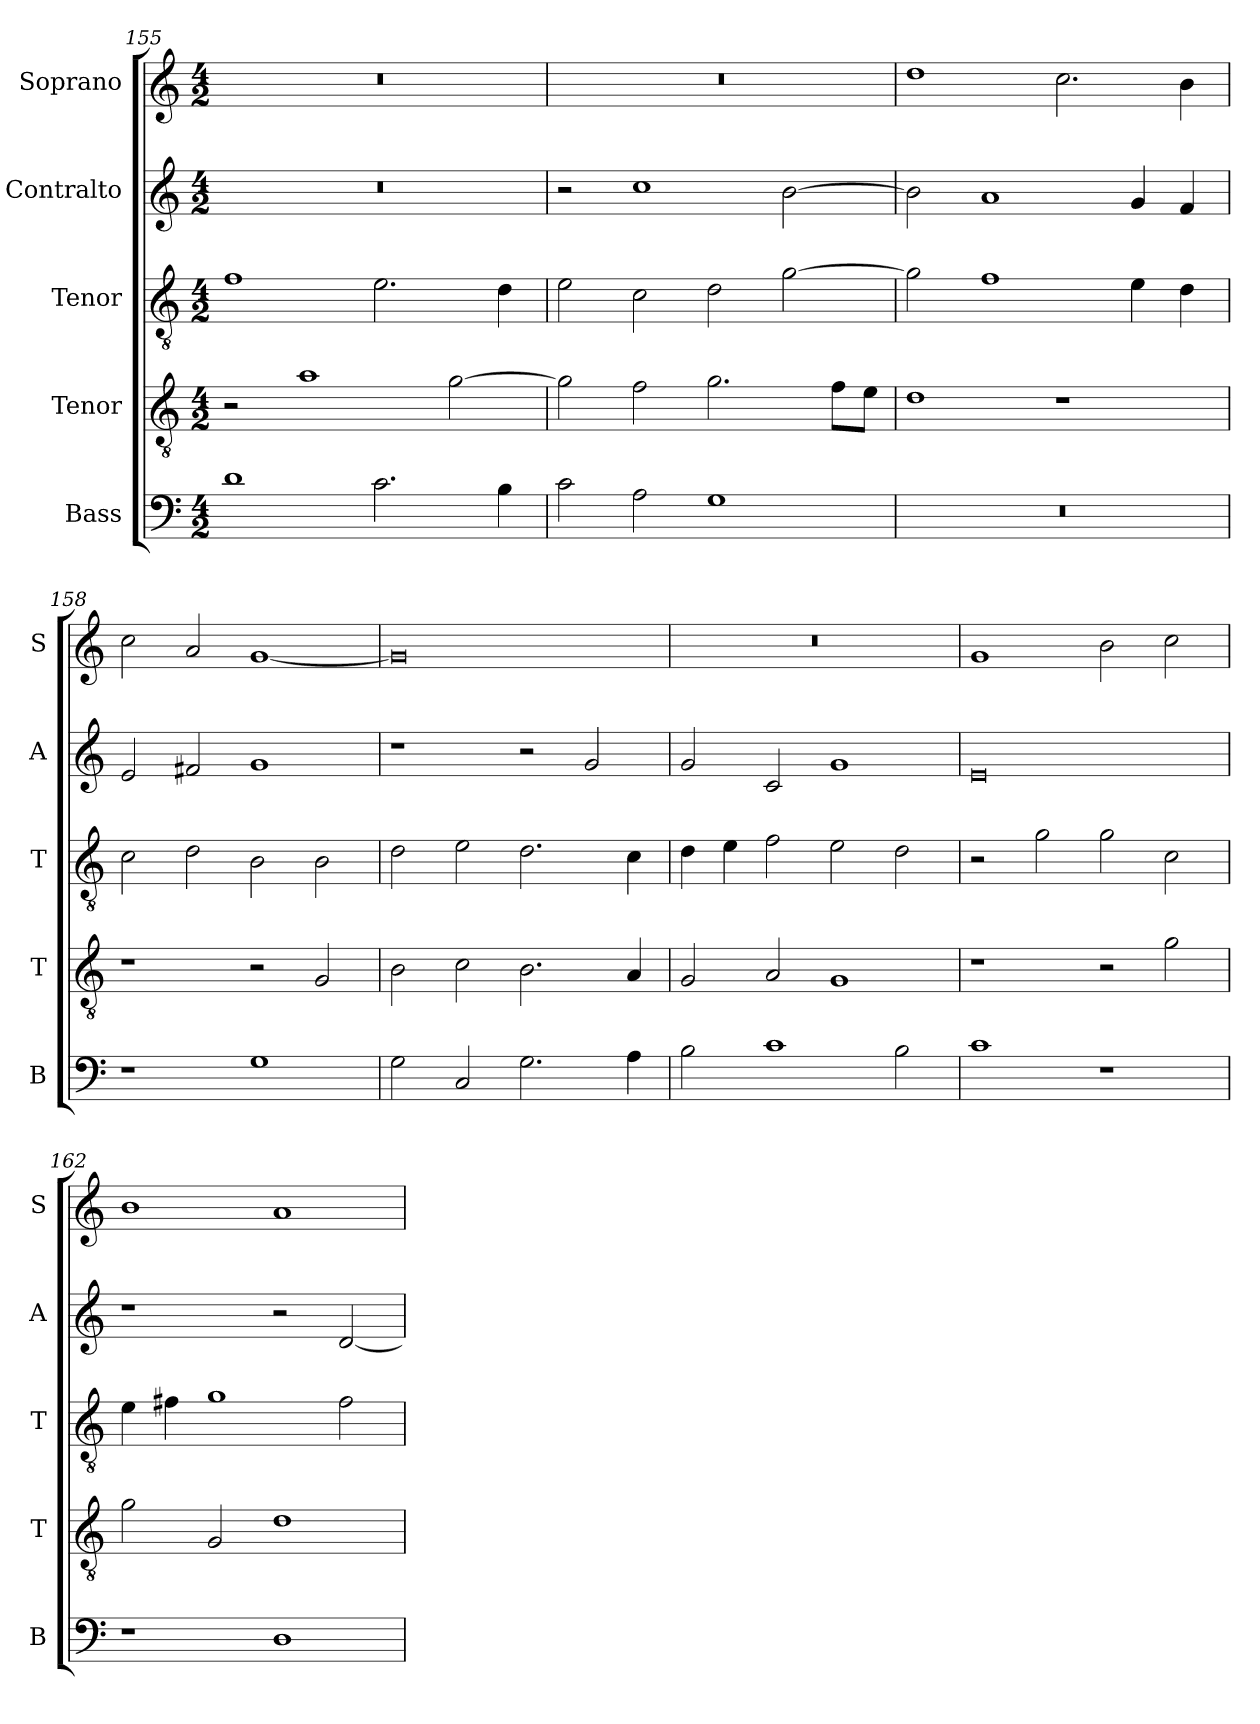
**kern	**kern	**kern	**kern	**kern
*part5	*part4	*part3	*part2	*part1
*staff5	*staff4	*staff3	*staff2	*staff1
*I"Bass	*I"Tenor	*I"Tenor	*I"Contralto	*I"Soprano
*I'B	*I'T	*I'T	*I'A	*I'S
*clefF4	*clefGv2	*clefGv2	*clefG2	*clefG2
*k[]	*k[]	*k[]	*k[]	*k[]
*G:mix	*G:mix	*G:mix	*G:mix	*G:mix
*M4/2	*M4/2	*M4/2	*M4/2	*M4/2
=155	=155	=155	=155	=155
1d	2r	1f	0r	0r
.	1a	.	.	.
2.c	.	2.e	.	.
.	[2g	.	.	.
4B	.	4d	.	.
=156	=156	=156	=156	=156
2c	2g]	2e	2r	0r
2A	2f	2c	1cc	.
1G	2.g	2d	.	.
.	.	[2g	[2b	.
.	8f\L	.	.	.
.	8e\J	.	.	.
=157	=157	=157	=157	=157
0r	1d	2g]	2b]	1dd
.	.	1f	1a	.
.	1r	.	.	2.cc
.	.	4e	4g	.
.	.	4d	4f	4b
=158	=158	=158	=158	=158
1r	1r	2c	2e	2cc
.	.	2d	2f#X	2a
1G	2r	2B	1g	[1g
.	2G	2B	.	.
=159	=159	=159	=159	=159
2G	2B	2d	1r	0g]
2C	2c	2e	.	.
2.G	2.B	2.d	2r	.
.	.	.	2g	.
4A	4A	4c	.	.
=160	=160	=160	=160	=160
2B	2G	4d	2g	0r
.	.	4e	.	.
1c	2A	2f	2c	.
.	1G	2e	1g	.
2B	.	2d	.	.
=161	=161	=161	=161	=161
1c	1r	2r	0e	1g
.	.	2g	.	.
1r	2r	2g	.	2b
.	2g	2c	.	2cc
=162	=162	=162	=162	=162
1r	2g	4e	1r	1b
.	.	4f#X	.	.
.	2G	1g	.	.
1D	1d	.	2r	1a
.	.	2f#	[2d	.
=	=	=	=	=
*-	*-	*-	*-	*-
